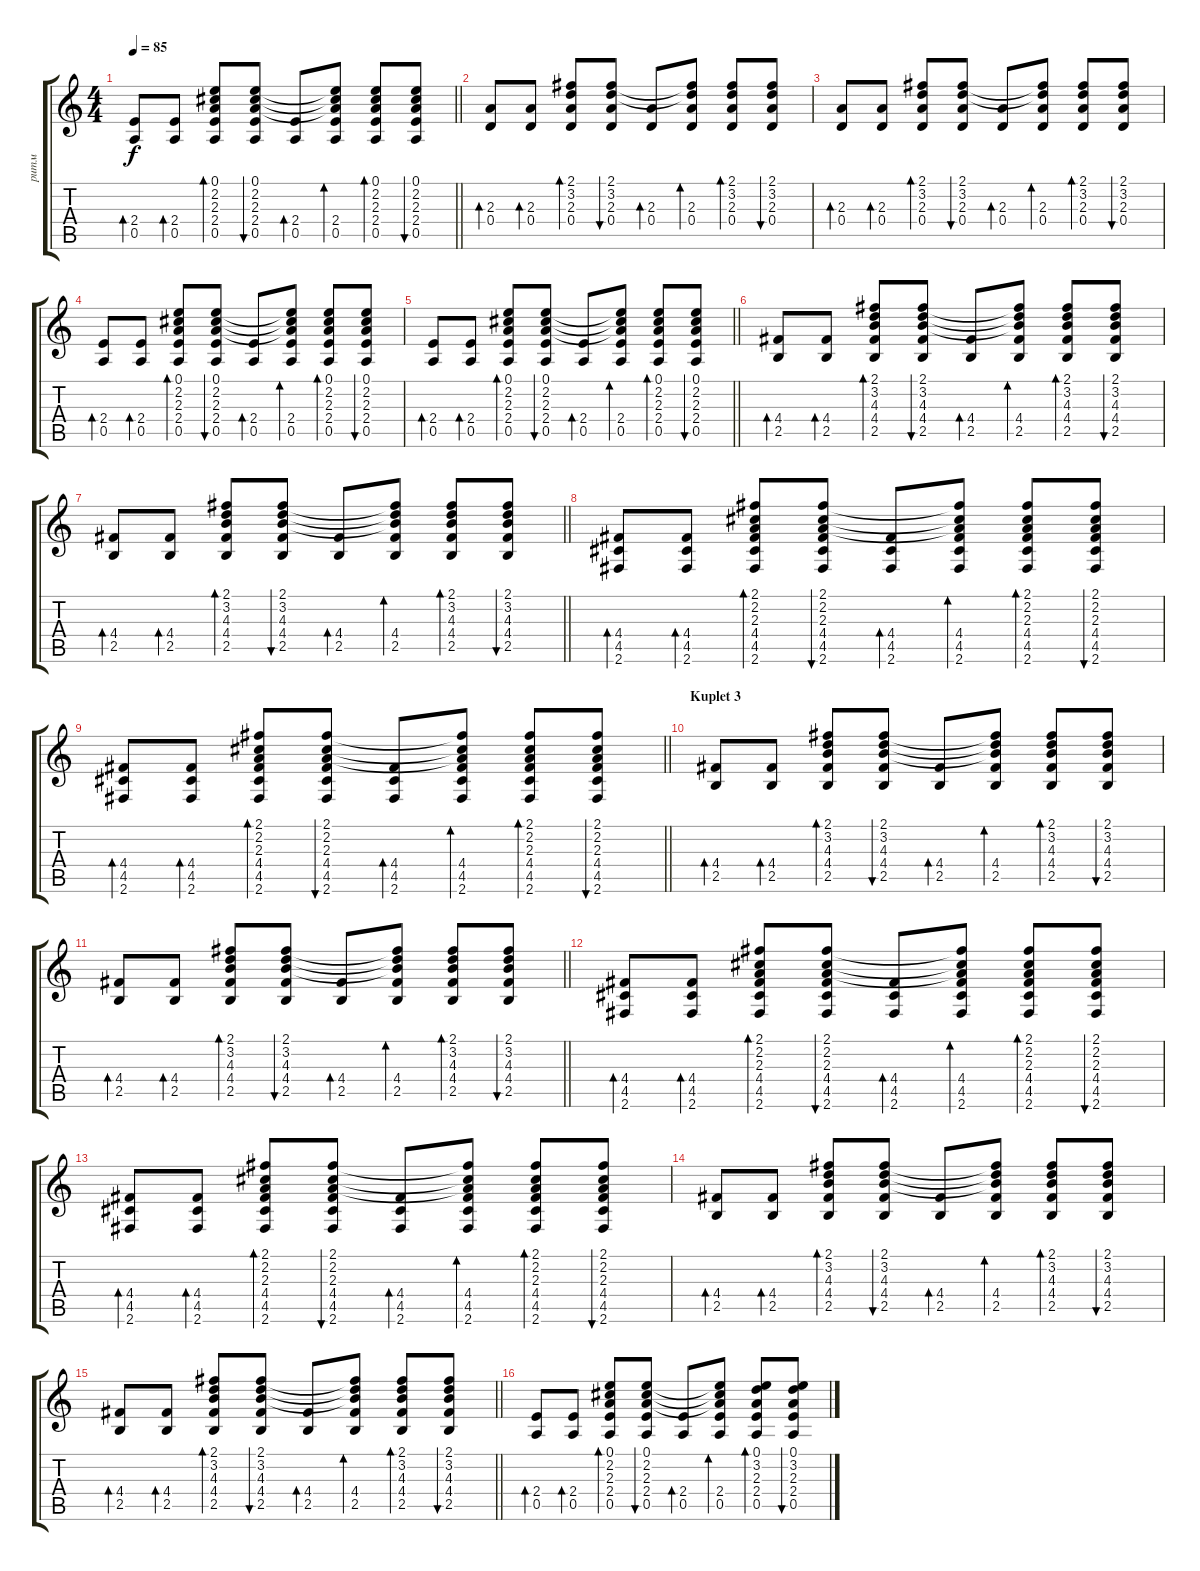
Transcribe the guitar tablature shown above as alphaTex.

\track ("ритм" "ритм") {instrument electricguitarjazz}
\staff {score tabs}
\tuning (E4 B3 G3 D3 A2 E2) {hide}
\ts (4 4)
\tempo 85
\clef g2
\barLineRight lightlight
\ks c
(2.4 0.5).8{bd 60 dy f} (2.4 0.5).8{bd 60} (0.1 2.2 2.3 2.4 0.5).8{bd 60} (0.1 2.2 2.3 2.4 0.5).8{bu 60} (2.4 0.5).8{bd 60} (0.1{t} 2.2{t} 2.3{t} 2.4 0.5).8{bd 60} (0.1 2.2 2.3 2.4 0.5).8{bd 60} (0.1 2.2 2.3 2.4 0.5).8{bu 60} |
(2.3 0.4).8{bd 60} (2.3 0.4).8{bd 60} (2.1 3.2 2.3 0.4).8{bd 60} (2.1 3.2 2.3 0.4).8{bu 60} (2.3 0.4).8{bd 60} (2.1{t} 3.2{t} 2.3 0.4).8{bd 60} (2.1 3.2 2.3 0.4).8{bd 60} (2.1 3.2 2.3 0.4).8{bu 60} |
(2.3 0.4).8{bd 60} (2.3 0.4).8{bd 60} (2.1 3.2 2.3 0.4).8{bd 60} (2.1 3.2 2.3 0.4).8{bu 60} (2.3 0.4).8{bd 60} (2.1{t} 3.2{t} 2.3 0.4).8{bd 60} (2.1 3.2 2.3 0.4).8{bd 60} (2.1 3.2 2.3 0.4).8{bu 60} |
(2.4 0.5).8{bd 60} (2.4 0.5).8{bd 60} (0.1 2.2 2.3 2.4 0.5).8{bd 60} (0.1 2.2 2.3 2.4 0.5).8{bu 60} (2.4 0.5).8{bd 60} (0.1{t} 2.2{t} 2.3{t} 2.4 0.5).8{bd 60} (0.1 2.2 2.3 2.4 0.5).8{bd 60} (0.1 2.2 2.3 2.4 0.5).8{bu 60} |
\barLineRight lightlight
(2.4 0.5).8{bd 60} (2.4 0.5).8{bd 60} (0.1 2.2 2.3 2.4 0.5).8{bd 60} (0.1 2.2 2.3 2.4 0.5).8{bu 60} (2.4 0.5).8{bd 60} (0.1{t} 2.2{t} 2.3{t} 2.4 0.5).8{bd 60} (0.1 2.2 2.3 2.4 0.5).8{bd 60} (0.1 2.2 2.3 2.4 0.5).8{bu 60} |
(4.4 2.5).8{bd 60} (4.4 2.5).8{bd 60} (2.1 3.2 4.3 4.4 2.5).8{bd 60} (2.1 3.2 4.3 4.4 2.5).8{bu 60} (4.4 2.5).8{bd 60} (2.1{t} 3.2{t} 4.3{t} 4.4 2.5).8{bd 60} (2.1 3.2 4.3 4.4 2.5).8{bd 60} (2.1 3.2 4.3 4.4 2.5).8{bu 60} |
\barLineRight lightlight
(4.4 2.5).8{bd 60} (4.4 2.5).8{bd 60} (2.1 3.2 4.3 4.4 2.5).8{bd 60} (2.1 3.2 4.3 4.4 2.5).8{bu 60} (4.4 2.5).8{bd 60} (2.1{t} 3.2{t} 4.3{t} 4.4 2.5).8{bd 60} (2.1 3.2 4.3 4.4 2.5).8{bd 60} (2.1 3.2 4.3 4.4 2.5).8{bu 60} |
(4.4 4.5 2.6).8{bd 60} (4.4 4.5 2.6).8{bd 60} (2.1 2.2 2.3 4.4 4.5 2.6).8{bd 60} (2.1 2.2 2.3 4.4 4.5 2.6).8{bu 60} (4.4 4.5 2.6).8{bd 60} (2.1{t} 2.2{t} 2.3{t} 4.4 4.5 2.6).8{bd 60} (2.1 2.2 2.3 4.4 4.5 2.6).8{bd 60} (2.1 2.2 2.3 4.4 4.5 2.6).8{bu 60} |
\barLineRight lightlight
(4.4 4.5 2.6).8{bd 60} (4.4 4.5 2.6).8{bd 60} (2.1 2.2 2.3 4.4 4.5 2.6).8{bd 60} (2.1 2.2 2.3 4.4 4.5 2.6).8{bu 60} (4.4 4.5 2.6).8{bd 60} (2.1{t} 2.2{t} 2.3{t} 4.4 4.5 2.6).8{bd 60} (2.1 2.2 2.3 4.4 4.5 2.6).8{bd 60} (2.1 2.2 2.3 4.4 4.5 2.6).8{bu 60} |
\section ("" "Kuplet 3")
(4.4 2.5).8{bd 60} (4.4 2.5).8{bd 60} (2.1 3.2 4.3 4.4 2.5).8{bd 60} (2.1 3.2 4.3 4.4 2.5).8{bu 60} (4.4 2.5).8{bd 60} (2.1{t} 3.2{t} 4.3{t} 4.4 2.5).8{bd 60} (2.1 3.2 4.3 4.4 2.5).8{bd 60} (2.1 3.2 4.3 4.4 2.5).8{bu 60} |
\barLineRight lightlight
(4.4 2.5).8{bd 60} (4.4 2.5).8{bd 60} (2.1 3.2 4.3 4.4 2.5).8{bd 60} (2.1 3.2 4.3 4.4 2.5).8{bu 60} (4.4 2.5).8{bd 60} (2.1{t} 3.2{t} 4.3{t} 4.4 2.5).8{bd 60} (2.1 3.2 4.3 4.4 2.5).8{bd 60} (2.1 3.2 4.3 4.4 2.5).8{bu 60} |
(4.4 4.5 2.6).8{bd 60} (4.4 4.5 2.6).8{bd 60} (2.1 2.2 2.3 4.4 4.5 2.6).8{bd 60} (2.1 2.2 2.3 4.4 4.5 2.6).8{bu 60} (4.4 4.5 2.6).8{bd 60} (2.1{t} 2.2{t} 2.3{t} 4.4 4.5 2.6).8{bd 60} (2.1 2.2 2.3 4.4 4.5 2.6).8{bd 60} (2.1 2.2 2.3 4.4 4.5 2.6).8{bu 60} |
(4.4 4.5 2.6).8{bd 60} (4.4 4.5 2.6).8{bd 60} (2.1 2.2 2.3 4.4 4.5 2.6).8{bd 60} (2.1 2.2 2.3 4.4 4.5 2.6).8{bu 60} (4.4 4.5 2.6).8{bd 60} (2.1{t} 2.2{t} 2.3{t} 4.4 4.5 2.6).8{bd 60} (2.1 2.2 2.3 4.4 4.5 2.6).8{bd 60} (2.1 2.2 2.3 4.4 4.5 2.6).8{bu 60} |
(4.4 2.5).8{bd 60} (4.4 2.5).8{bd 60} (2.1 3.2 4.3 4.4 2.5).8{bd 60} (2.1 3.2 4.3 4.4 2.5).8{bu 60} (4.4 2.5).8{bd 60} (2.1{t} 3.2{t} 4.3{t} 4.4 2.5).8{bd 60} (2.1 3.2 4.3 4.4 2.5).8{bd 60} (2.1 3.2 4.3 4.4 2.5).8{bu 60} |
\barLineRight lightlight
(4.4 2.5).8{bd 60} (4.4 2.5).8{bd 60} (2.1 3.2 4.3 4.4 2.5).8{bd 60} (2.1 3.2 4.3 4.4 2.5).8{bu 60} (4.4 2.5).8{bd 60} (2.1{t} 3.2{t} 4.3{t} 4.4 2.5).8{bd 60} (2.1 3.2 4.3 4.4 2.5).8{bd 60} (2.1 3.2 4.3 4.4 2.5).8{bu 60} |
(2.4 0.5).8{bd 60} (2.4 0.5).8{bd 60} (0.1 2.2 2.3 2.4 0.5).8{bd 60} (0.1 2.2 2.3 2.4 0.5).8{bu 60} (2.4 0.5).8{bd 60} (0.1{t} 2.2{t} 2.3{t} 2.4 0.5).8{bd 60} (0.1 3.2 2.3 2.4 0.5).8{bd 60} (0.1 3.2 2.3 2.4 0.5).8{bu 60}
